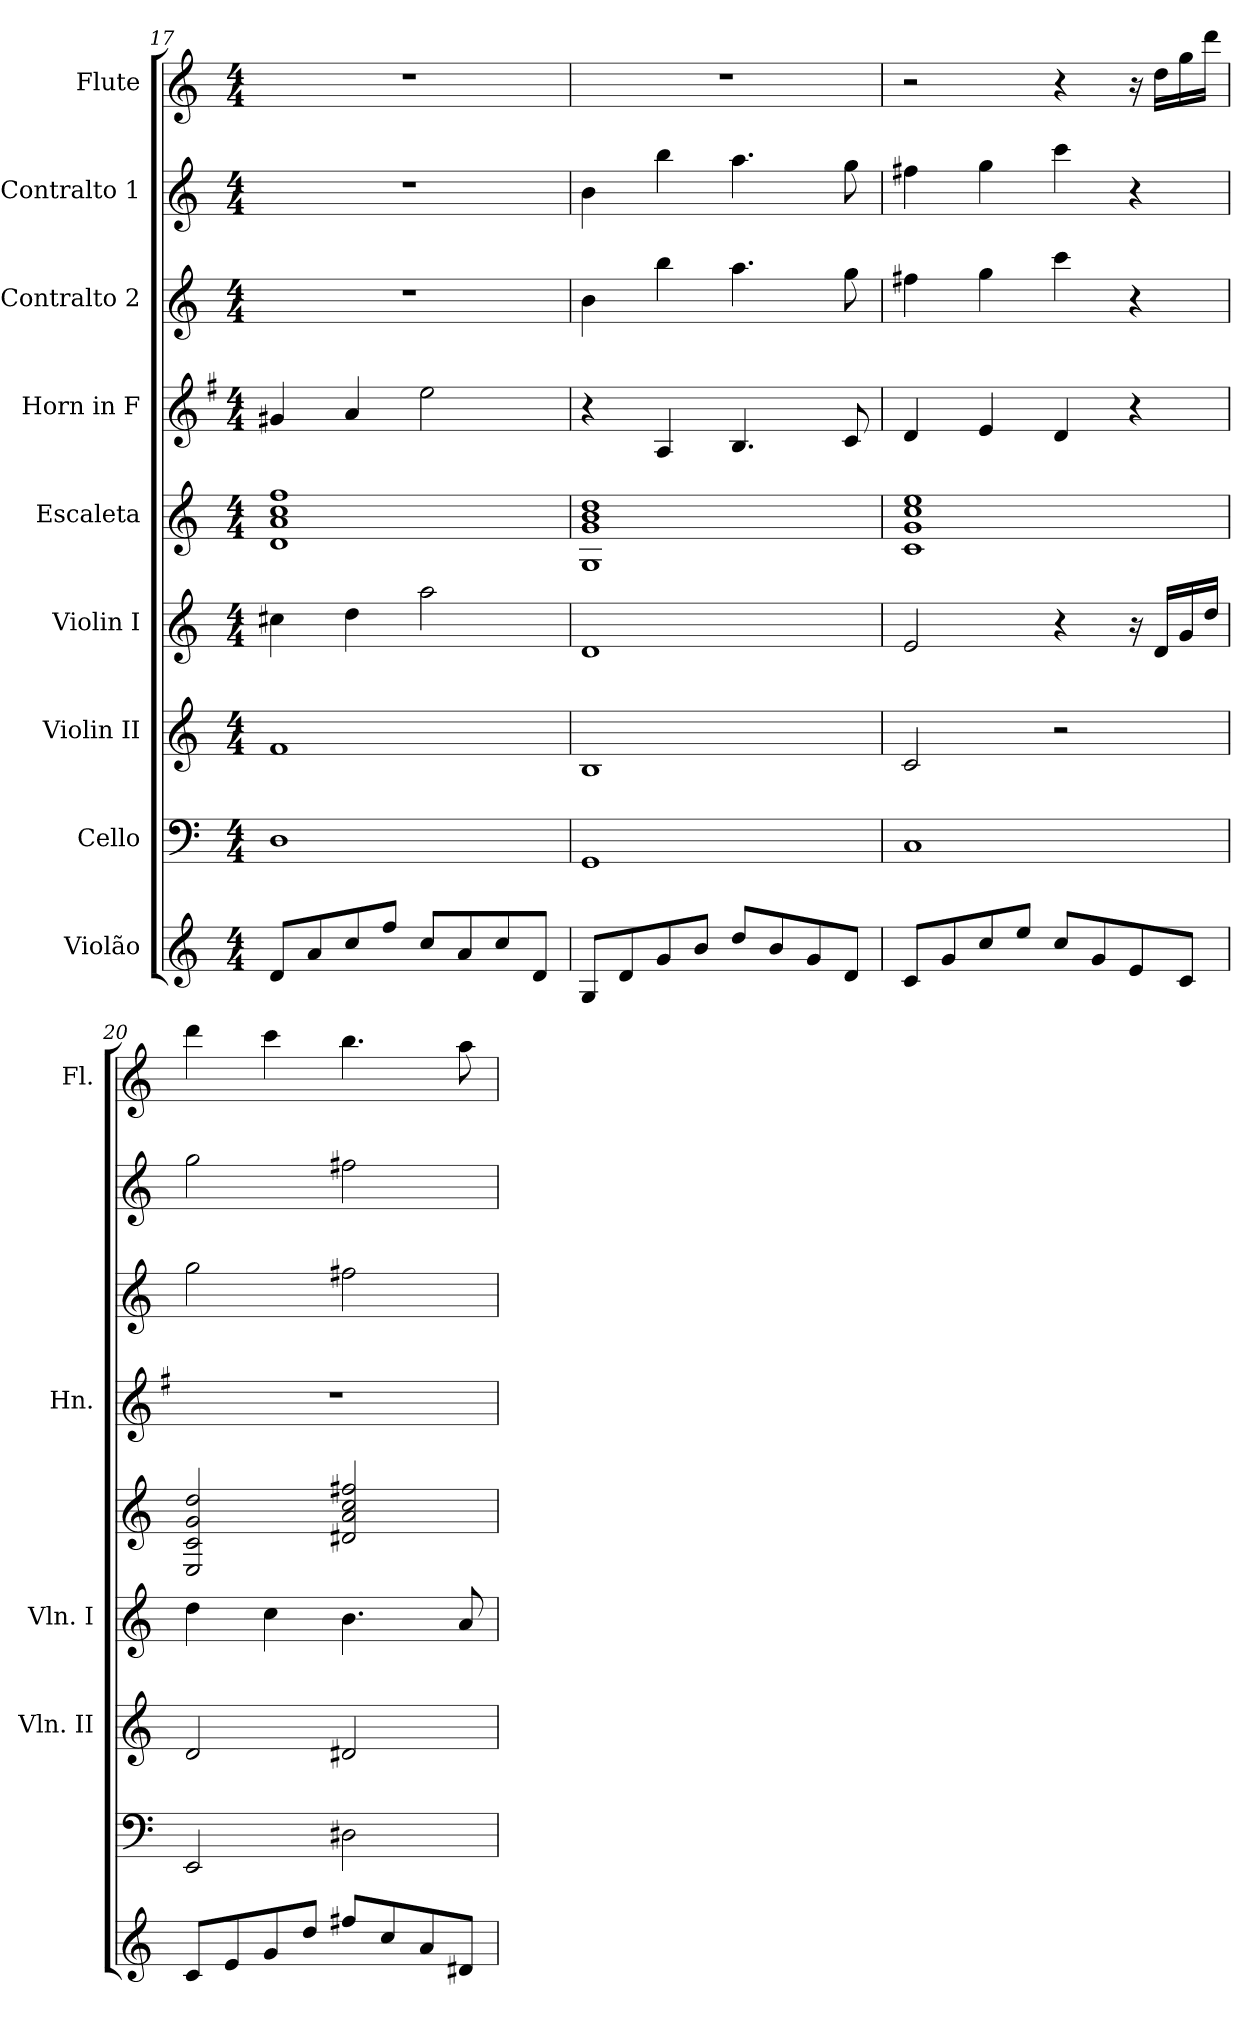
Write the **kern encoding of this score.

**kern	**kern	**kern	**kern	**kern	**kern	**kern	**kern	**kern
*part9	*part8	*part7	*part6	*part5	*part4	*part3	*part2	*part1
*staff9	*staff8	*staff7	*staff6	*staff5	*staff4	*staff3	*staff2	*staff1
*I"Violão	*I"Cello	*I"Violin II	*I"Violin I	*I"Escaleta	*I"Horn in F	*I"Contralto 2	*I"Contralto 1	*I"Flute
*	*	*I'Vln. II	*I'Vln. I	*	*I'Hn.	*	*	*I'Fl.
!!LO:PB:g=z
*clefG2	*clefF4	*clefG2	*clefG2	*clefG2	*clefG2	*clefG2	*clefG2	*clefG2
*ITrd7c12	*	*	*	*	*ITrd4c7	*	*	*
*k[]	*k[]	*k[]	*k[]	*k[]	*k[]	*k[]	*k[]	*k[]
*C:	*C:	*C:	*C:	*C:	*C:	*C:	*C:	*C:
*M4/4	*M4/4	*M4/4	*M4/4	*M4/4	*M4/4	*M4/4	*M4/4	*M4/4
=17	=17	=17	=17	=17	=17	=17	=17	=17
8D/L	1D	1f	4cc#X\	1d 1a 1cc 1ff	4c#X/	1r	1r	1r
8A/	.	.	.	.	.	.	.	.
8c/	.	.	4dd\	.	4d/	.	.	.
8f/J	.	.	.	.	.	.	.	.
8c/L	.	.	2aa\	.	2a\	.	.	.
8A/	.	.	.	.	.	.	.	.
8c/	.	.	.	.	.	.	.	.
8D/J	.	.	.	.	.	.	.	.
=18	=18	=18	=18	=18	=18	=18	=18	=18
8GG/L	1GG	1B	1d	1G 1g 1b 1dd	4r	4b\	4b\	1r
8D/	.	.	.	.	.	.	.	.
8G/	.	.	.	.	4D/	4bb\	4bb\	.
8B/J	.	.	.	.	.	.	.	.
8d/L	.	.	.	.	4.E/	4.aa\	4.aa\	.
8B/	.	.	.	.	.	.	.	.
8G/	.	.	.	.	.	.	.	.
8D/J	.	.	.	.	8F/	8gg\	8gg\	.
=19	=19	=19	=19	=19	=19	=19	=19	=19
8C/L	1C	2c/	2e/	1c 1g 1cc 1ee	4G/	4ff#X\	4ff#X\	2r
8G/	.	.	.	.	.	.	.	.
8c/	.	.	.	.	4A/	4gg\	4gg\	.
8e/J	.	.	.	.	.	.	.	.
8c/L	.	2r	4r	.	4G/	4ccc\	4ccc\	4r
8G/	.	.	.	.	.	.	.	.
8E/	.	.	16r	.	4r	4r	4r	16r
.	.	.	16d/LL	.	.	.	.	16dd\LL
8C/J	.	.	16g/	.	.	.	.	16gg\
.	.	.	16dd/JJ	.	.	.	.	16ddd\JJ
!!LO:PB:g=z
=20	=20	=20	=20	=20	=20	=20	=20	=20
8C/L	2EE/	2d/	4dd\	2E/ 2c/ 2g/ 2dd/	1r	2gg\	2gg\	4ddd\
8E/	.	.	.	.	.	.	.	.
8G/	.	.	4cc\	.	.	.	.	4ccc\
8d/J	.	.	.	.	.	.	.	.
8f#X/L	2D#X\	2d#X/	4.b\	2d#X/ 2a/ 2cc/ 2ff#X/	.	2ff#X\	2ff#X\	4.bb\
8c/	.	.	.	.	.	.	.	.
8A/	.	.	.	.	.	.	.	.
8D#X/J	.	.	8a/	.	.	.	.	8aa\
=	=	=	=	=	=	=	=	=
*-	*-	*-	*-	*-	*-	*-	*-	*-
